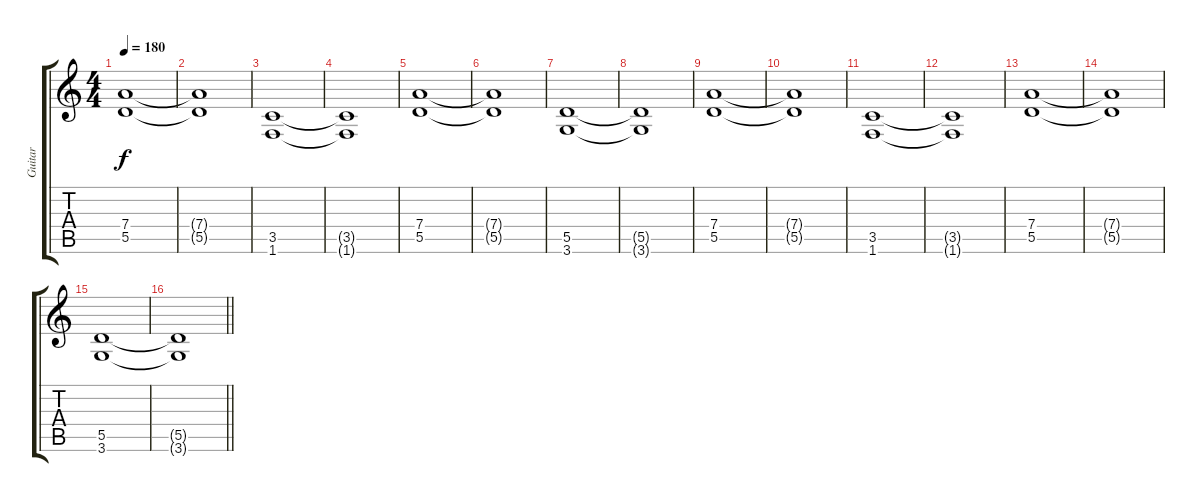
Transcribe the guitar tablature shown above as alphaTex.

\track ("Guitar" "Guitar") {instrument distortionguitar}
\staff {score tabs}
\tuning (E4 B3 G3 D3 A2 E2) {hide}
\ts (4 4)
\tempo 180
\clef g2
\ks c
(7.4 5.5).1{dy f} |
(7.4{t} 5.5{t}).1 |
(3.5 1.6).1 |
(3.5{t} 1.6{t}).1 |
(7.4 5.5).1 |
(7.4{t} 5.5{t}).1 |
(5.5 3.6).1 |
(5.5{t} 3.6{t}).1 |
(7.4 5.5).1 |
(7.4{t} 5.5{t}).1 |
(3.5 1.6).1 |
(3.5{t} 1.6{t}).1 |
(7.4 5.5).1 |
(7.4{t} 5.5{t}).1 |
(5.5 3.6).1 |
\barLineRight lightlight
(5.5{t} 3.6{t}).1
